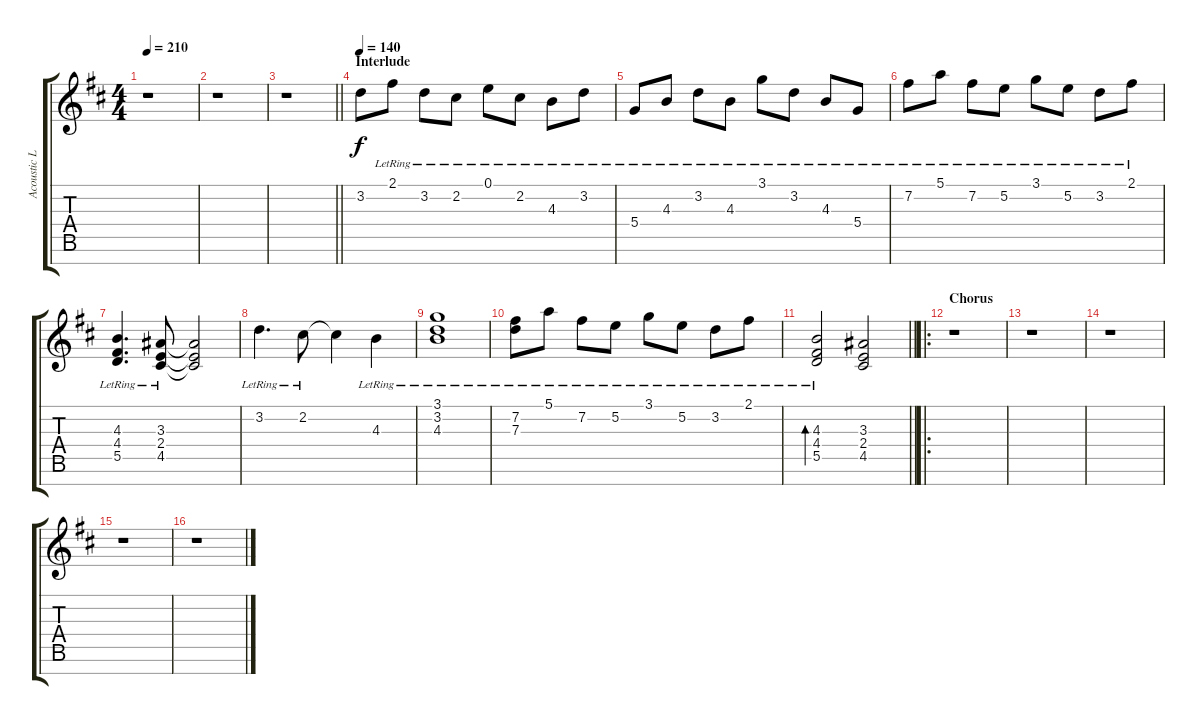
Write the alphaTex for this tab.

\track ("Acoustic Lead" "Acoustic L") {instrument electricguitarjazz}
\staff {score tabs}
\tuning (E4 B3 G3 D3 A2 E2 B1) {hide}
\ts (4 4)
\tempo 210
\clef g2
\ks d
r.1{dy f} |
r.1 |
\barLineRight lightlight
r.1 |
\section ("" "Interlude")
\tempo 140
3.2.8 2.1{lr}.8 3.2{lr}.8 2.2{lr}.8 0.1{lr}.8 2.2{lr}.8 4.3{lr}.8 3.2{lr}.8 |
5.4{lr}.8 4.3{lr}.8 3.2{lr}.8 4.3{lr}.8 3.1{lr}.8 3.2{lr}.8 4.3{lr}.8 5.4{lr}.8 |
7.2{lr}.8 5.1{lr}.8 7.2{lr}.8 5.2{lr}.8 3.1{lr}.8 5.2{lr}.8 3.2{lr}.8 2.1{lr}.8 |
(4.3{lr} 4.4{lr} 5.5{lr}).4{d} (3.3{lr} 2.4{lr} 4.5{lr}).8 (3.3{t} 2.4{t} 4.5{t}).2 |
3.2{lr}.4{d} 2.2{lr}.8 2.2{t}.4 4.3{lr}.4 |
(3.1{lr} 3.2{lr} 4.3{lr}).1 |
(7.2{lr} 7.3{lr}).8 5.1{lr}.8 7.2{lr}.8 5.2{lr}.8 3.1{lr}.8 5.2{lr}.8 3.2{lr}.8 2.1{lr}.8 |
\barLineRight lightlight
(4.3{lr} 4.4{lr} 5.5{lr}).2{bd 30} (3.3 2.4 4.5).2 |
\ro
\section ("" "Chorus")
r.1 |
r.1 |
r.1 |
r.1 |
r.1
